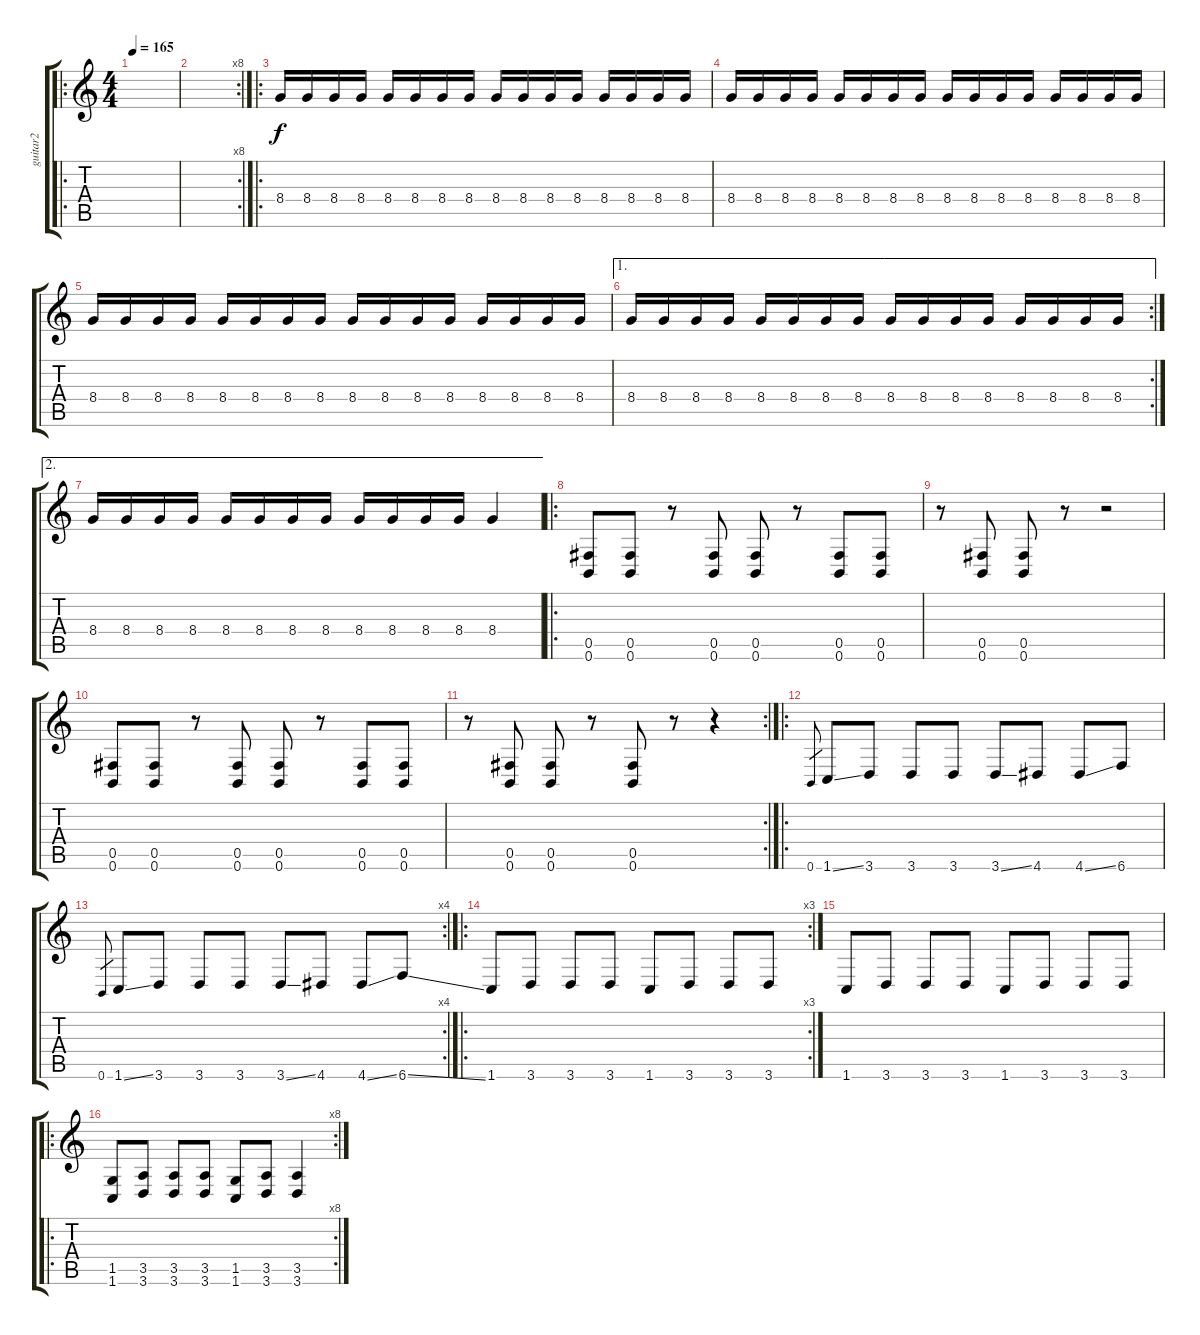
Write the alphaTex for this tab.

\track ("guitar2" "guitar2") {instrument distortionguitar}
\staff {score tabs}
\tuning (Db4 Ab3 E3 B2 Gb2 B1) {hide}
\ro
\ts (4 4)
\tempo 165
\clef g2
\ks c
|
\rc 8
|
\ro
8.4.16{instrument distortionguitar} 8.4.16 8.4.16 8.4.16 8.4.16 8.4.16 8.4.16 8.4.16 8.4.16 8.4.16 8.4.16 8.4.16 8.4.16 8.4.16 8.4.16 8.4.16 |
8.4.16 8.4.16 8.4.16 8.4.16 8.4.16 8.4.16 8.4.16 8.4.16 8.4.16 8.4.16 8.4.16 8.4.16 8.4.16 8.4.16 8.4.16 8.4.16 |
8.4.16 8.4.16 8.4.16 8.4.16 8.4.16 8.4.16 8.4.16 8.4.16 8.4.16 8.4.16 8.4.16 8.4.16 8.4.16 8.4.16 8.4.16 8.4.16 |
\ae 1
\rc 2
8.4.16 8.4.16 8.4.16 8.4.16 8.4.16 8.4.16 8.4.16 8.4.16 8.4.16 8.4.16 8.4.16 8.4.16 8.4.16 8.4.16 8.4.16 8.4.16 |
\ae 2
8.4.16 8.4.16 8.4.16 8.4.16 8.4.16 8.4.16 8.4.16 8.4.16 8.4.16 8.4.16 8.4.16 8.4.16 8.4.4 |
\ro
(0.5 0.6).8{instrument overdrivenguitar} (0.5 0.6).8 r.8 (0.5 0.6).8 (0.5 0.6).8 r.8 (0.5 0.6).8 (0.5 0.6).8 |
r.8 (0.5 0.6).8 (0.5 0.6).8 r.8 r.2 |
(0.5 0.6).8 (0.5 0.6).8 r.8 (0.5 0.6).8 (0.5 0.6).8 r.8 (0.5 0.6).8 (0.5 0.6).8 |
\rc 2
r.8 (0.5 0.6).8 (0.5 0.6).8 r.8 (0.5 0.6).8 r.8 r.4 |
\ro
0.6.8{gr} 1.6{ss}.8{instrument overdrivenguitar} 3.6.8 3.6.8 3.6.8 3.6{ss}.8 4.6.8 4.6{ss}.8 6.6.8 |
\rc 4
0.6.8{gr} 1.6{ss}.8 3.6.8 3.6.8 3.6.8 3.6{ss}.8 4.6.8 4.6{ss}.8 6.6{ss}.8 |
\ro
\rc 3
1.6.8{instrument distortionguitar} 3.6.8 3.6.8 3.6.8 1.6.8 3.6.8 3.6.8 3.6.8 |
1.6.8 3.6.8 3.6.8 3.6.8 1.6.8 3.6.8 3.6.8 3.6.8 |
\ro
\rc 8
(1.5 1.6).8{instrument overdrivenguitar} (3.5 3.6).8 (3.5 3.6).8 (3.5 3.6).8 (1.5 1.6).8 (3.5 3.6).8 (3.5 3.6).4
